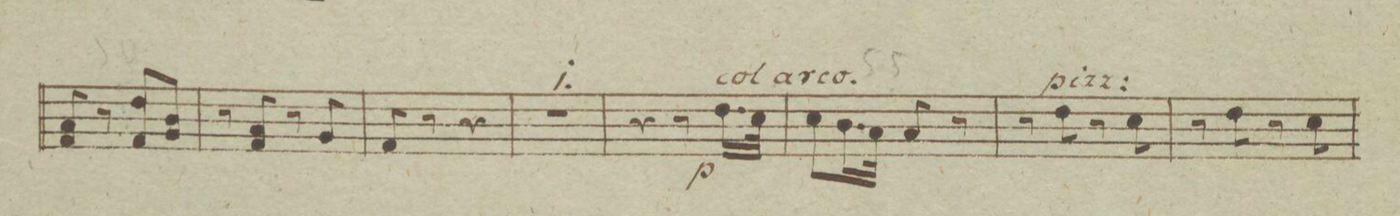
**kern	**dynam
*I"Violino Primo	*
*clefG2	*
*k[b-e-]	*
*M2/4	*
8f/ 8a	.
8r	.
8f/L 8dd	.
8g/J 8b-	.
=50	=50
8r	.
8f/ 8a	.
8r	.
8g/	.
=51	=51
8f/	.
8r	.
4r	.
=52	=52
2r	.
=53	=53
4r	.
8r	.
16.dd\LL	p
32cc\JJk	.
=54	=54
8cc\L	.
16.b-\L	.
32a\JJk	.
8a/	.
8r	.
=55	=55
8r	.
8dd\	.
8r	.
8cc\	.
=56	=56
8r	.
8dd\	.
8r	.
8cc\	.
=57	=57
*-	*-
